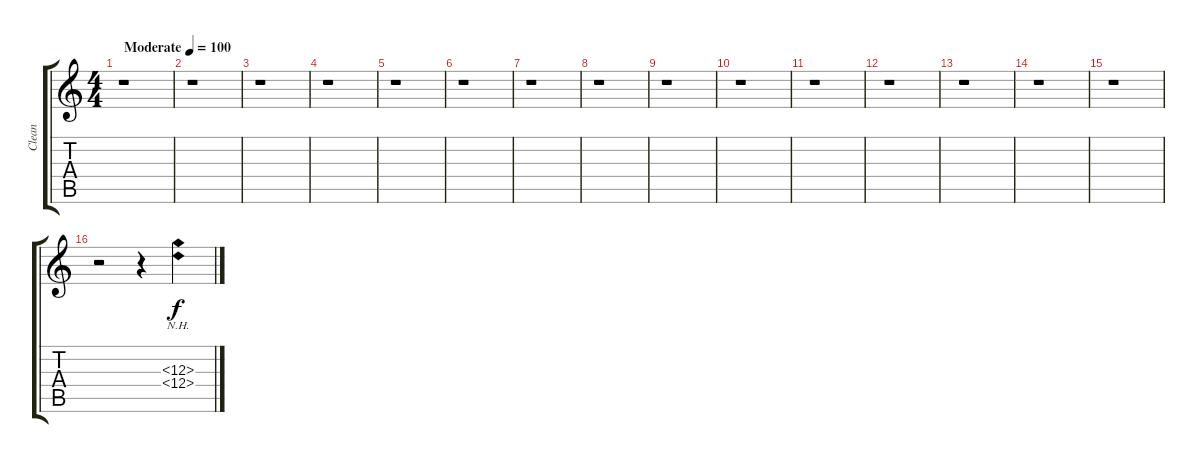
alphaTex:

\track ("Clean" "Clean") {instrument electricguitarclean}
\staff {score tabs}
\tuning (E4 B3 G3 D3 A2 E2) {hide}
\ts (4 4)
\tempo (100 "Moderate")
\clef g2
\ks c
r.1{dy f instrument electricguitarclean} |
r.1 |
r.1 |
r.1 |
r.1 |
r.1 |
r.1 |
r.1 |
r.1 |
r.1 |
r.1 |
r.1 |
r.1 |
r.1 |
r.1 |
r.2 r.4 (12.3{nh} 12.4{nh}).4
